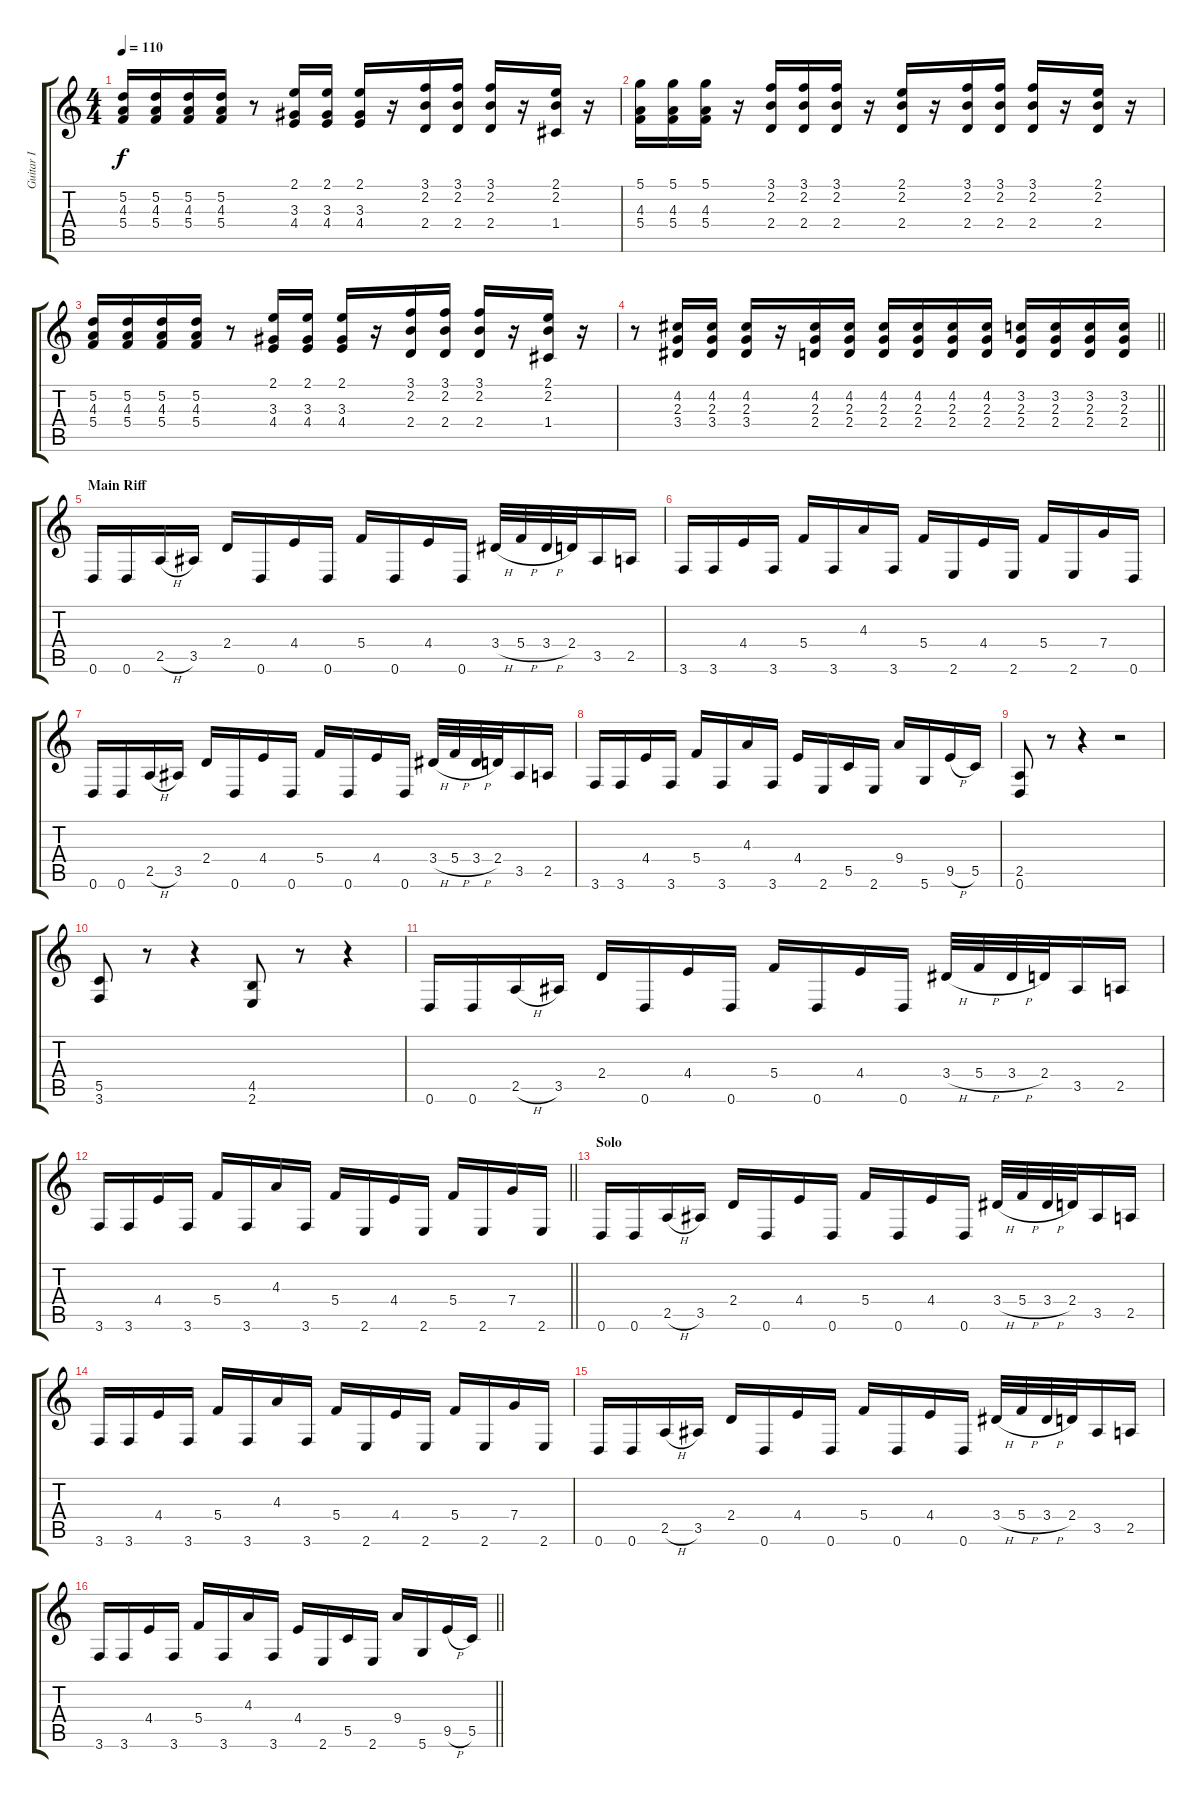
\track ("Guitar I" "Guitar I") {instrument distortionguitar}
\staff {score tabs}
\tuning (D4 A3 F3 C3 G2 D2) {hide}
\ts (4 4)
\tempo 110
\clef g2
\ks c
(5.2 4.3 5.4).16{dy f} (5.2 4.3 5.4).16 (5.2 4.3 5.4).16 (5.2 4.3 5.4).16 r.8 (2.1 3.3 4.4).16 (2.1 3.3 4.4).16 (2.1 3.3 4.4).16 r.16 (3.1 2.2 2.4).16 (3.1 2.2 2.4).16 (3.1 2.2 2.4).16 r.16 (2.1 2.2 1.4).16 r.16 |
(5.1 4.3 5.4).16 (5.1 4.3 5.4).16 (5.1 4.3 5.4).16 r.16 (3.1 2.2 2.4).16 (3.1 2.2 2.4).16 (3.1 2.2 2.4).16 r.16 (2.1 2.2 2.4).16 r.16 (3.1 2.2 2.4).16 (3.1 2.2 2.4).16 (3.1 2.2 2.4).16 r.16 (2.1 2.2 2.4).16 r.16 |
(5.2 4.3 5.4).16 (5.2 4.3 5.4).16 (5.2 4.3 5.4).16 (5.2 4.3 5.4).16 r.8 (2.1 3.3 4.4).16 (2.1 3.3 4.4).16 (2.1 3.3 4.4).16 r.16 (3.1 2.2 2.4).16 (3.1 2.2 2.4).16 (3.1 2.2 2.4).16 r.16 (2.1 2.2 1.4).16 r.16 |
\barLineRight lightlight
r.8 (4.2 2.3 3.4).16 (4.2 2.3 3.4).16 (4.2 2.3 3.4).16 r.16 (4.2 2.3 2.4).16 (4.2 2.3 2.4).16 (4.2 2.3 2.4).16 (4.2 2.3 2.4).16 (4.2 2.3 2.4).16 (4.2 2.3 2.4).16 (3.2 2.3 2.4).16 (3.2 2.3 2.4).16 (3.2 2.3 2.4).16 (3.2 2.3 2.4).16 |
\section ("" "Main Riff")
0.6.16 0.6.16 2.5{h}.16 3.5.16 2.4.16 0.6.16 4.4.16 0.6.16 5.4.16 0.6.16 4.4.16 0.6.16 3.4{h}.32 5.4{h}.32 3.4{h}.32 2.4.32 3.5.16 2.5.16 |
3.6.16 3.6.16 4.4.16 3.6.16 5.4.16 3.6.16 4.3.16 3.6.16 5.4.16 2.6.16 4.4.16 2.6.16 5.4.16 2.6.16 7.4.16 0.6.16 |
0.6.16 0.6.16 2.5{h}.16 3.5.16 2.4.16 0.6.16 4.4.16 0.6.16 5.4.16 0.6.16 4.4.16 0.6.16 3.4{h}.32 5.4{h}.32 3.4{h}.32 2.4.32 3.5.16 2.5.16 |
3.6.16 3.6.16 4.4.16 3.6.16 5.4.16 3.6.16 4.3.16 3.6.16 4.4.16 2.6.16 5.5.16 2.6.16 9.4.16 5.6.16 9.5{h}.16 5.5.16 |
(2.5 0.6).8 r.8 r.4 r.2 |
(5.5 3.6).8 r.8 r.4 (4.5 2.6).8 r.8 r.4 |
0.6.16 0.6.16 2.5{h}.16 3.5.16 2.4.16 0.6.16 4.4.16 0.6.16 5.4.16 0.6.16 4.4.16 0.6.16 3.4{h}.32 5.4{h}.32 3.4{h}.32 2.4.32 3.5.16 2.5.16 |
\barLineRight lightlight
3.6.16 3.6.16 4.4.16 3.6.16 5.4.16 3.6.16 4.3.16 3.6.16 5.4.16 2.6.16 4.4.16 2.6.16 5.4.16 2.6.16 7.4.16 2.6.16 |
\section ("" "Solo")
0.6.16 0.6.16 2.5{h}.16 3.5.16 2.4.16 0.6.16 4.4.16 0.6.16 5.4.16 0.6.16 4.4.16 0.6.16 3.4{h}.32 5.4{h}.32 3.4{h}.32 2.4.32 3.5.16 2.5.16 |
3.6.16 3.6.16 4.4.16 3.6.16 5.4.16 3.6.16 4.3.16 3.6.16 5.4.16 2.6.16 4.4.16 2.6.16 5.4.16 2.6.16 7.4.16 2.6.16 |
0.6.16 0.6.16 2.5{h}.16 3.5.16 2.4.16 0.6.16 4.4.16 0.6.16 5.4.16 0.6.16 4.4.16 0.6.16 3.4{h}.32 5.4{h}.32 3.4{h}.32 2.4.32 3.5.16 2.5.16 |
\barLineRight lightlight
3.6.16 3.6.16 4.4.16 3.6.16 5.4.16 3.6.16 4.3.16 3.6.16 4.4.16 2.6.16 5.5.16 2.6.16 9.4.16 5.6.16 9.5{h}.16 5.5.16
